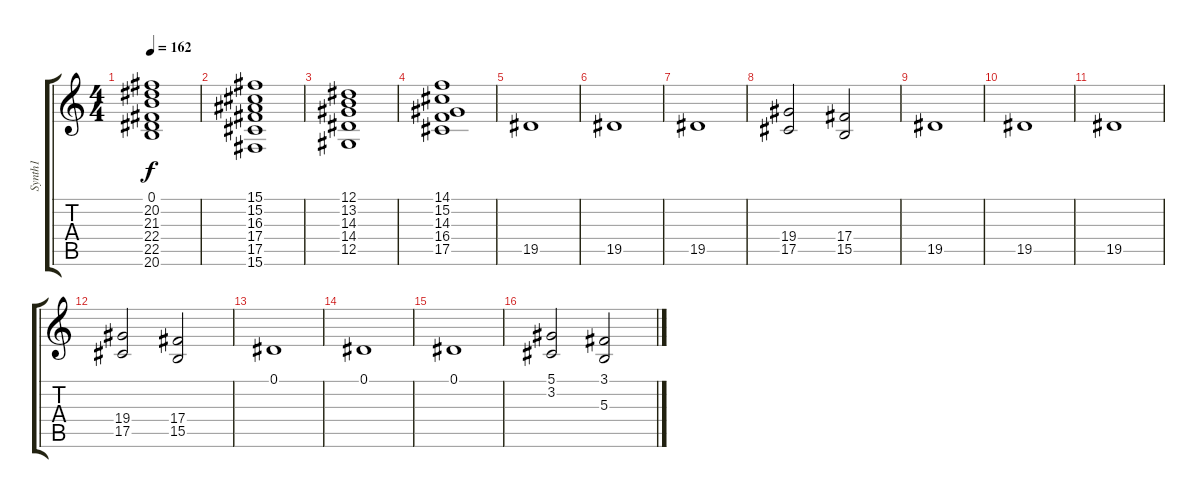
\track ("Synth1" "Synth1") {instrument stringensemble1}
\staff {score tabs}
\tuning (Eb4 Bb3 Gb3 Db3 Ab2 Eb2) {hide}
\ts (4 4)
\tempo 162
\clef g2
\ks c
(0.1 20.2 21.3 22.4 22.5 20.6).1{dy f} |
(15.1 15.2 16.3 17.4 17.5 15.6).1 |
(12.1 13.2 14.3 14.4 12.5).1 |
(14.1 15.2 14.3 16.4 17.5).1 |
19.5.1 |
19.5.1 |
19.5.1 |
(19.4 17.5).2 (17.4 15.5).2 |
19.5.1 |
19.5.1 |
19.5.1 |
(19.4 17.5).2 (17.4 15.5).2 |
0.1.1 |
0.1.1 |
0.1.1 |
(5.1 3.2).2 (3.1 5.3).2
